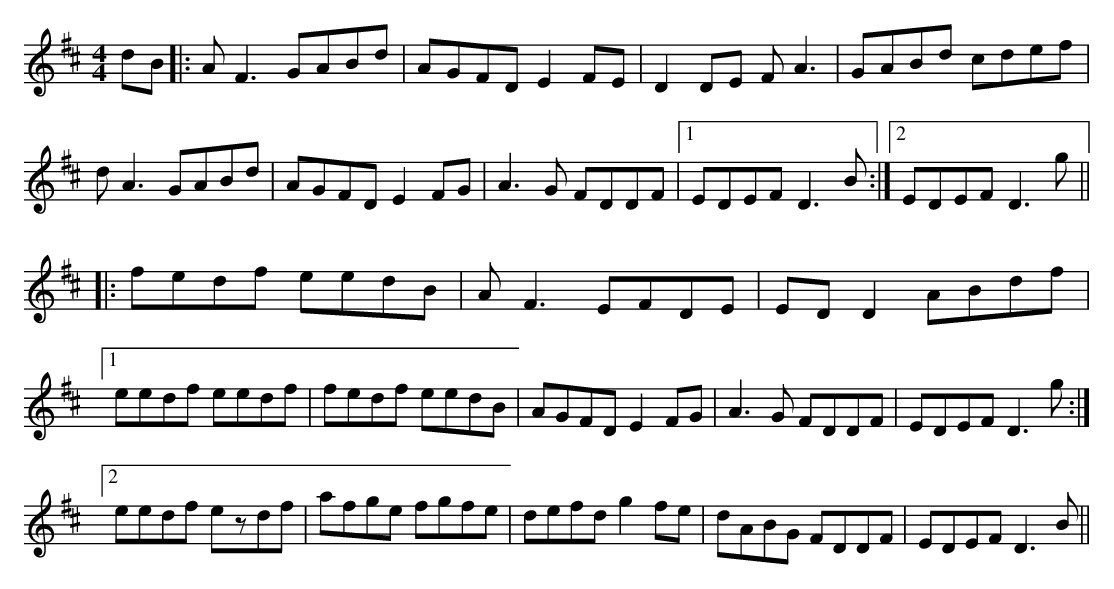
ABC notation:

X:1
M:4/4
K:D
dB|:AF3 GABd|AGFD E2FE|D2DE FA3|GABd cdef|
dA3 GABd|AGFD E2FG|A3G FDDF|1 EDEF D3B:|2 EDEF D3g||
|:fedf eedB|AF3 EFDE|EDD2 ABdf|
[1 eedf eedf|fedf eedB|AGFD E2FG|A3G FDDF|EDEF D3g:|
[2 eedf ezdf|afge fgfe|defd g2fe|dABG FDDF|EDEF D3B||
